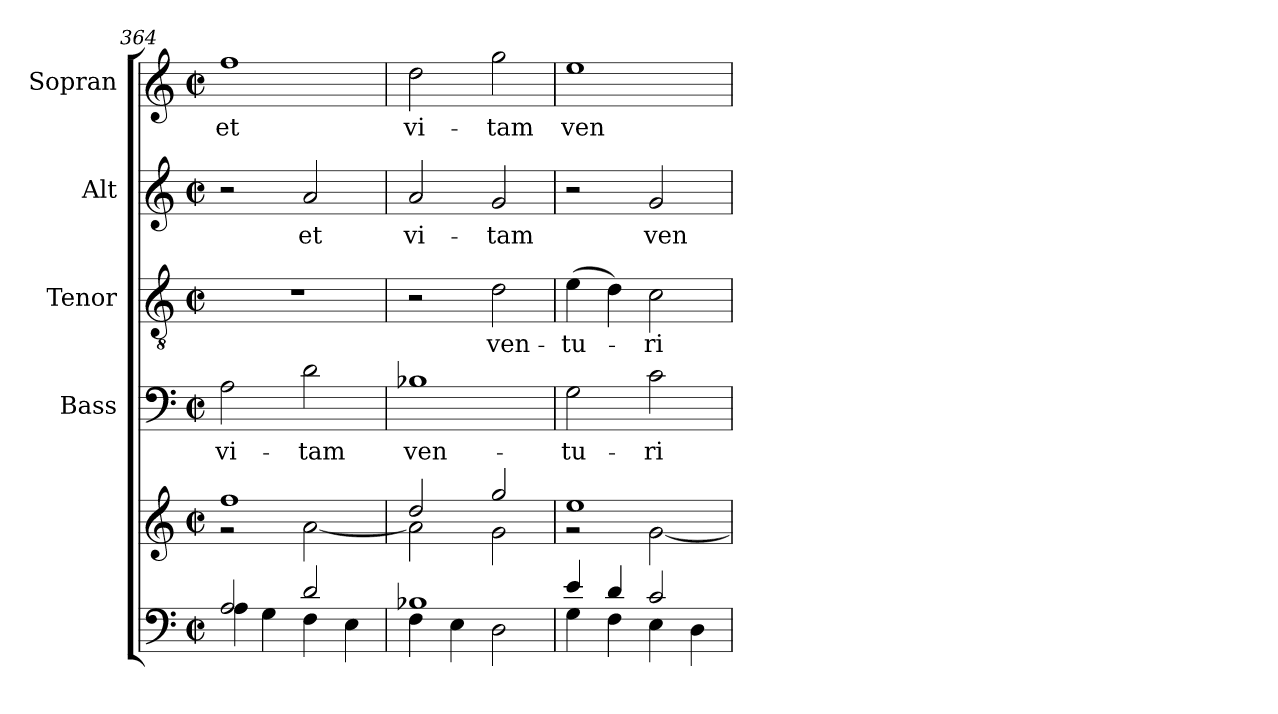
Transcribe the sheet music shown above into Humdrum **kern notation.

**kern	**kern	**kern	**text	**kern	**text	**kern	**text	**kern	**text
*part5	*part5	*part4	*part4	*part3	*part3	*part2	*part2	*part1	*part1
*staff6	*staff5	*staff4	*staff4	*staff3	*staff3	*staff2	*staff2	*staff1	*staff1
*	*	*I"Bass	*	*I"Tenor	*	*I"Alt	*	*I"Sopran	*
*	*	*I'B.	*	*I'T.	*	*I'A.	*	*I'S.	*
!!LO:LB:g=z
*clefF4	*clefG2	*clefF4	*	*clefGv2	*	*clefG2	*	*clefG2	*
*k[]	*k[]	*k[]	*	*k[]	*	*k[]	*	*k[]	*
*C:	*C:	*C:	*	*C:	*	*C:	*	*C:	*
*M2/2	*M2/2	*M2/2	*	*M2/2	*	*M2/2	*	*M2/2	*
*met(c|)	*met(c|)	*met(c|)	*	*met(c|)	*	*met(c|)	*	*met(c|)	*
=364	=364	=364	=364	=364	=364	=364	=364	=364	=364
*^	*^	*	*	*	*	*	*	*	*
!	!	!	!	!	!LO:LY:b	!	!	!	!	!	!LO:LY:b
2A/	4A\	1ff	2rg	2A\	vi-	1r	.	2r	.	1ff	et
.	4G\	.	.	.	.	.	.	.	.	.	.
!	!	!	!	!	!LO:LY:b	!	!	!	!LO:LY:b	!	!
2d/	4F\	.	[<2a\	2d\	-tam	.	.	2a/	et	.	.
.	4E\	.	.	.	.	.	.	.	.	.	.
=365	=365	=365	=365	=365	=365	=365	=365	=365	=365	=365	=365
!	!	!	!	!	!LO:LY:b	!	!	!	!LO:LY:b	!	!LO:LY:b
1B-X	4F\	2dd/	2a\]	1B-X	ven-	2r	.	2a/	vi-	2dd\	vi-
.	4E\	.	.	.	.	.	.	.	.	.	.
!	!	!	!	!	!	!	!LO:LY:b	!	!LO:LY:b	!	!LO:LY:b
.	2D\	2gg/	2g\	.	.	2d\	ven-	2g/	-tam	2gg\	-tam
=366	=366	=366	=366	=366	=366	=366	=366	=366	=366	=366	=366
!	!	!	!	!	!LO:LY:b	!	!LO:LY:b	!	!	!	!LO:LY:b
4e/	4G\	1ee	2rg	2G\	-tu-	(>4e\	-tu-	2r	.	1ee	ven-
4d/	4F\	.	.	.	.	4d\)	.	.	.	.	.
!	!	!	!	!	!LO:LY:b	!	!LO:LY:b	!	!LO:LY:b	!	!
2c/	4E\	.	[<2g\	2c\	-ri	2c\	-ri	2g/	ven-	.	.
.	4D\	.	.	.	.	.	.	.	.	.	.
*v	*v	*	*	*	*	*	*	*	*	*	*
*	*v	*v	*	*	*	*	*	*	*	*
=	=	=	=	=	=	=	=	=	=
*-	*-	*-	*-	*-	*-	*-	*-	*-	*-
